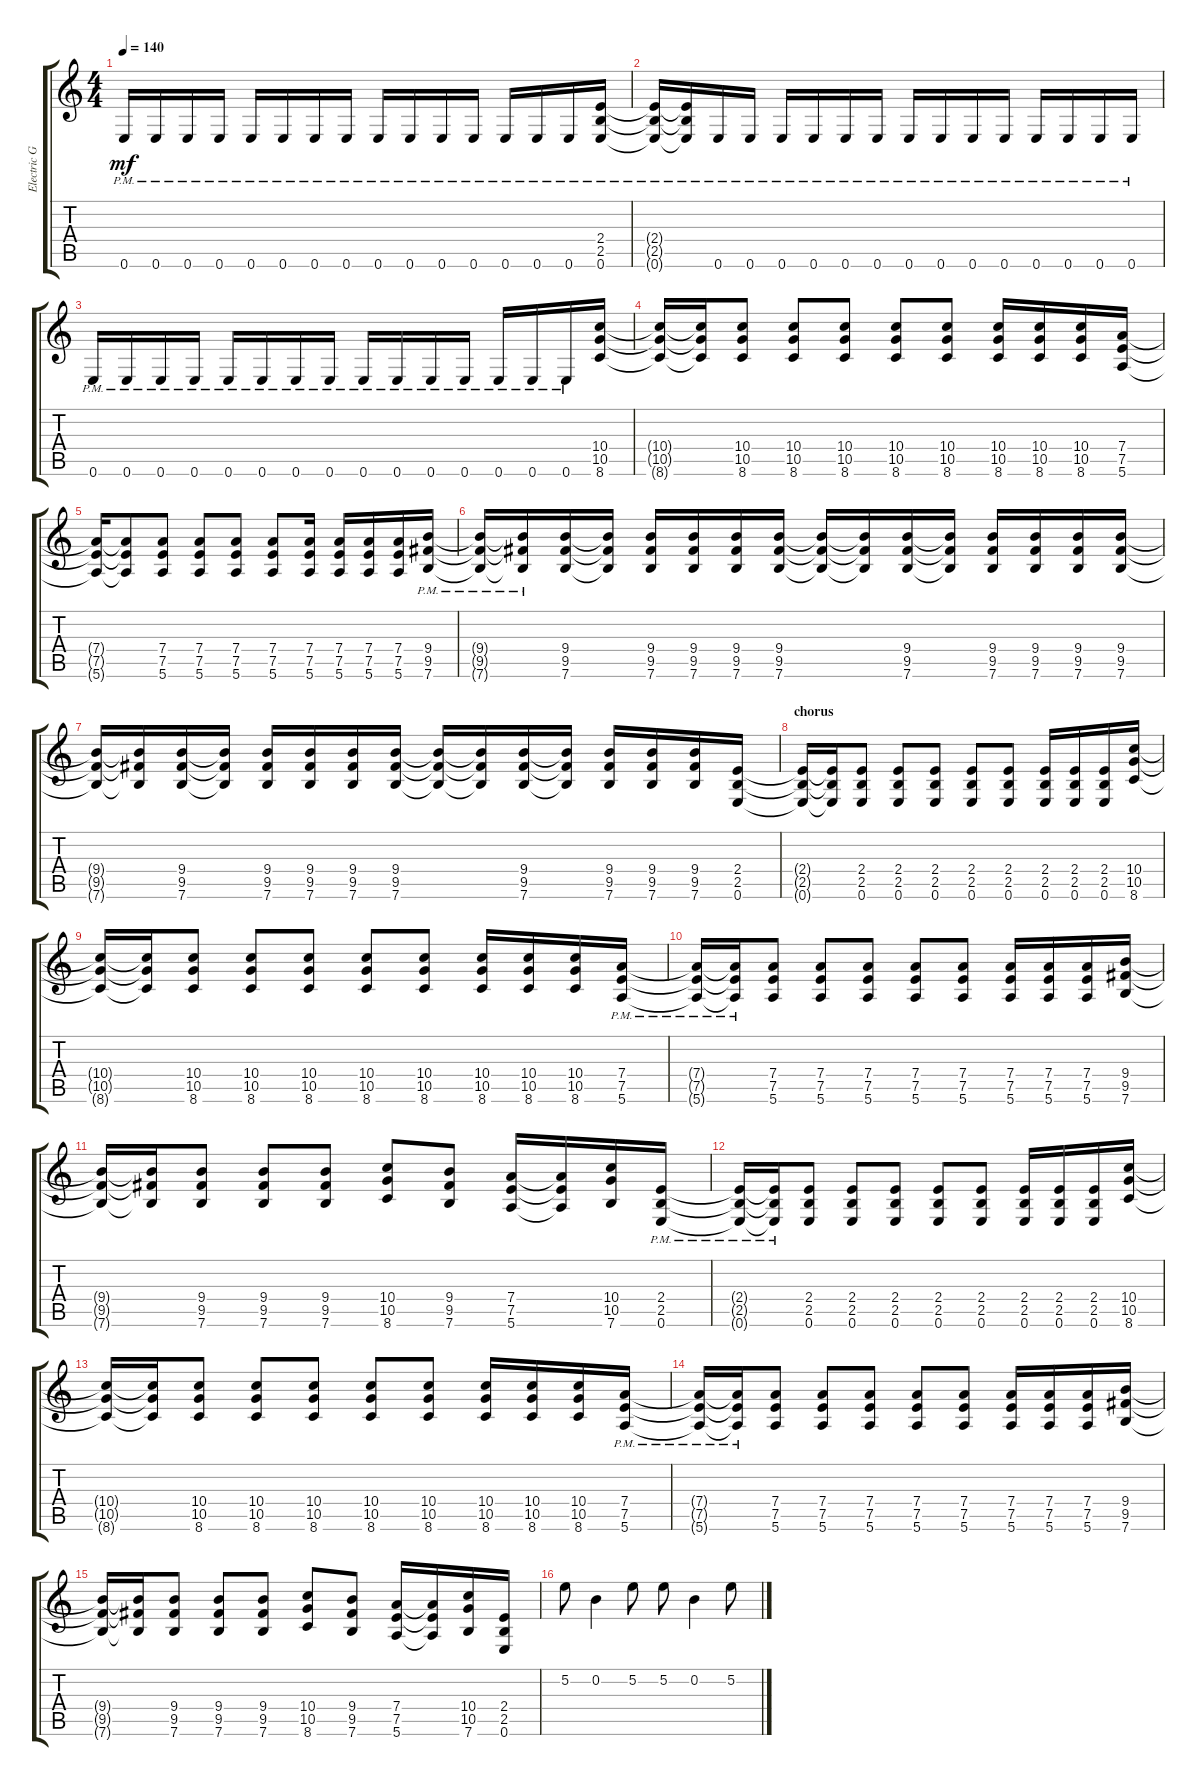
\track ("Electric Guitar" "Electric G") {instrument distortionguitar}
\staff {score tabs}
\tuning (E4 B3 G3 D3 A2 E2) {hide}
\ts (4 4)
\tempo 140
\clef g2
\ks c
0.6{pm}.16{dy mf} 0.6{pm}.16 0.6{pm}.16 0.6{pm}.16 0.6{pm}.16 0.6{pm}.16 0.6{pm}.16 0.6{pm}.16 0.6{pm}.16 0.6{pm}.16 0.6{pm}.16 0.6{pm}.16 0.6{pm}.16 0.6{pm}.16 0.6{pm}.16 (2.4 2.5 0.6{pm}).16 |
(2.4{t} 2.5{t} 0.6{pm t}).16 (2.4{t} 2.5{t} 0.6{pm t}).16 0.6{pm}.16 0.6{pm}.16 0.6{pm}.16 0.6{pm}.16 0.6{pm}.16 0.6{pm}.16 0.6{pm}.16 0.6{pm}.16 0.6{pm}.16 0.6{pm}.16 0.6{pm}.16 0.6{pm}.16 0.6{pm}.16 0.6{pm}.16 |
0.6{pm}.16 0.6{pm}.16 0.6{pm}.16 0.6{pm}.16 0.6{pm}.16 0.6{pm}.16 0.6{pm}.16 0.6{pm}.16 0.6{pm}.16 0.6{pm}.16 0.6{pm}.16 0.6{pm}.16 0.6{pm}.16 0.6{pm}.16 0.6{pm}.16 (10.4 10.5 8.6).16 |
(10.4{t} 10.5{t} 8.6{t}).16 (10.4{t} 10.5{t} 8.6{t}).16 (10.4 10.5 8.6).8 (10.4 10.5 8.6).8 (10.4 10.5 8.6).8 (10.4 10.5 8.6).8 (10.4 10.5 8.6).8 (10.4 10.5 8.6).16 (10.4 10.5 8.6).16 (10.4 10.5 8.6).16 (7.4 7.5 5.6).16 |
(7.4{t} 7.5{t} 5.6{t}).16 (7.4{t} 7.5{t} 5.6{t}).8 (7.4 7.5 5.6).8 (7.4 7.5 5.6).8 (7.4 7.5 5.6).8 (7.4 7.5 5.6).8 (7.4 7.5 5.6).16 (7.4 7.5 5.6).16 (7.4 7.5 5.6).16 (7.4 7.5 5.6).16 (9.4 9.5 7.6{pm}).16 |
(9.4{t} 9.5{t} 7.6{pm t}).16 (9.4{t} 9.5{t} 7.6{pm t}).16 (9.4 9.5 7.6).16 (9.4{t} 9.5{t} 7.6{t}).16 (9.4 9.5 7.6).16 (9.4 9.5 7.6).16 (9.4 9.5 7.6).16 (9.4 9.5 7.6).16 (9.4{t} 9.5{t} 7.6{t}).16 (9.4{t} 9.5{t} 7.6{t}).16 (9.4 9.5 7.6).16 (9.4{t} 9.5{t} 7.6{t}).16 (9.4 9.5 7.6).16 (9.4 9.5 7.6).16 (9.4 9.5 7.6).16 (9.4 9.5 7.6).16 |
(9.4{t} 9.5{t} 7.6{t}).16 (9.4{t} 9.5{t} 7.6{t}).16 (9.4 9.5 7.6).16 (9.4{t} 9.5{t} 7.6{t}).16 (9.4 9.5 7.6).16 (9.4 9.5 7.6).16 (9.4 9.5 7.6).16 (9.4 9.5 7.6).16 (9.4{t} 9.5{t} 7.6{t}).16 (9.4{t} 9.5{t} 7.6{t}).16 (9.4 9.5 7.6).16 (9.4{t} 9.5{t} 7.6{t}).16 (9.4 9.5 7.6).16 (9.4 9.5 7.6).16 (9.4 9.5 7.6).16 (2.4 2.5 0.6).16 |
\section ("" "chorus")
(2.4{t} 2.5{t} 0.6{t}).16 (2.4{t} 2.5{t} 0.6{t}).16 (2.4 2.5 0.6).8 (2.4 2.5 0.6).8 (2.4 2.5 0.6).8 (2.4 2.5 0.6).8 (2.4 2.5 0.6).8 (2.4 2.5 0.6).16 (2.4 2.5 0.6).16 (2.4 2.5 0.6).16 (10.4 10.5 8.6).16 |
(10.4{t} 10.5{t} 8.6{t}).16 (10.4{t} 10.5{t} 8.6{t}).16 (10.4 10.5 8.6).8 (10.4 10.5 8.6).8 (10.4 10.5 8.6).8 (10.4 10.5 8.6).8 (10.4 10.5 8.6).8 (10.4 10.5 8.6).16 (10.4 10.5 8.6).16 (10.4 10.5 8.6).16 (7.4 7.5 5.6{pm}).16 |
(7.4{t} 7.5{t} 5.6{pm t}).16 (7.4{t} 7.5{t} 5.6{pm t}).16 (7.4 7.5 5.6).8 (7.4 7.5 5.6).8 (7.4 7.5 5.6).8 (7.4 7.5 5.6).8 (7.4 7.5 5.6).8 (7.4 7.5 5.6).16 (7.4 7.5 5.6).16 (7.4 7.5 5.6).16 (9.4 9.5 7.6).16 |
(9.4{t} 9.5{t} 7.6{t}).16 (9.4{t} 9.5{t} 7.6{t}).16 (9.4 9.5 7.6).8 (9.4 9.5 7.6).8 (9.4 9.5 7.6).8 (10.4 10.5 8.6).8 (9.4 9.5 7.6).8 (7.4 7.5 5.6).16 (7.4{t} 7.5{t} 5.6{t}).16 (10.4 10.5 7.6).16 (2.4 2.5 0.6{pm}).16 |
(2.4{t} 2.5{t} 0.6{pm t}).16 (2.4{t} 2.5{t} 0.6{pm t}).16 (2.4 2.5 0.6).8 (2.4 2.5 0.6).8 (2.4 2.5 0.6).8 (2.4 2.5 0.6).8 (2.4 2.5 0.6).8 (2.4 2.5 0.6).16 (2.4 2.5 0.6).16 (2.4 2.5 0.6).16 (10.4 10.5 8.6).16 |
(10.4{t} 10.5{t} 8.6{t}).16 (10.4{t} 10.5{t} 8.6{t}).16 (10.4 10.5 8.6).8 (10.4 10.5 8.6).8 (10.4 10.5 8.6).8 (10.4 10.5 8.6).8 (10.4 10.5 8.6).8 (10.4 10.5 8.6).16 (10.4 10.5 8.6).16 (10.4 10.5 8.6).16 (7.4 7.5 5.6{pm}).16 |
(7.4{t} 7.5{t} 5.6{pm t}).16 (7.4{t} 7.5{t} 5.6{pm t}).16 (7.4 7.5 5.6).8 (7.4 7.5 5.6).8 (7.4 7.5 5.6).8 (7.4 7.5 5.6).8 (7.4 7.5 5.6).8 (7.4 7.5 5.6).16 (7.4 7.5 5.6).16 (7.4 7.5 5.6).16 (9.4 9.5 7.6).16 |
(9.4{t} 9.5{t} 7.6{t}).16 (9.4{t} 9.5{t} 7.6{t}).16 (9.4 9.5 7.6).8 (9.4 9.5 7.6).8 (9.4 9.5 7.6).8 (10.4 10.5 8.6).8 (9.4 9.5 7.6).8 (7.4 7.5 5.6).16 (7.4{t} 7.5{t} 5.6{t}).16 (10.4 10.5 7.6).16 (2.4 2.5 0.6).16 |
5.2.8 0.2.4 5.2.8 5.2.8 0.2.4 5.2.8
